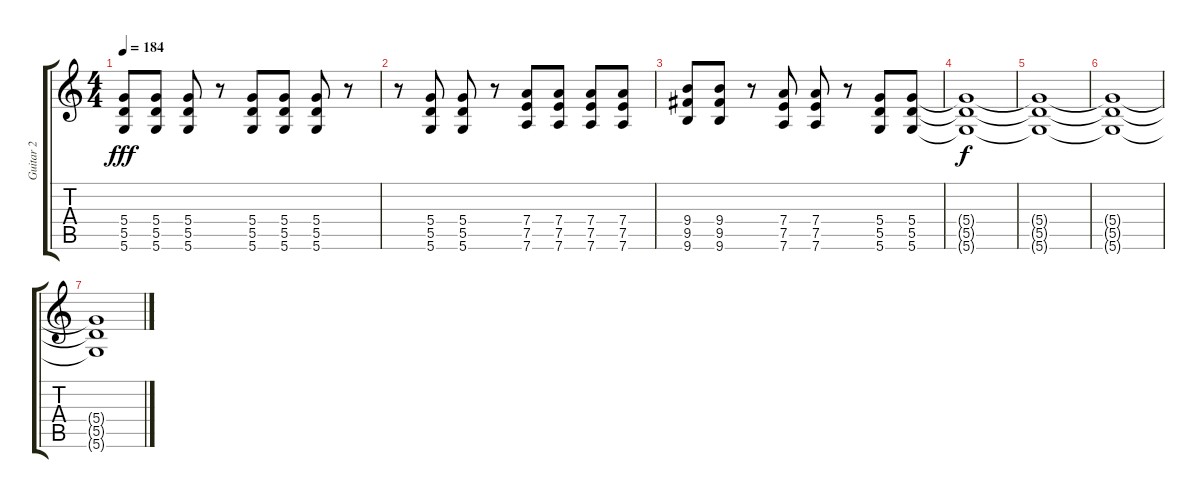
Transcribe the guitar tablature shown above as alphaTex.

\track ("Guitar 2" "Guitar 2") {instrument electricguitarclean}
\staff {score tabs}
\tuning (E4 B3 G3 D3 A2 D2) {hide}
\ts (4 4)
\tempo 184
\clef g2
\ks c
(5.4 5.5 5.6).8{dy fff} (5.4 5.5 5.6).8 (5.4 5.5 5.6).8 r.8 (5.4 5.5 5.6).8 (5.4 5.5 5.6).8 (5.4 5.5 5.6).8 r.8 |
r.8 (5.4 5.5 5.6).8 (5.4 5.5 5.6).8 r.8 (7.4 7.5 7.6).8 (7.4 7.5 7.6).8 (7.4 7.5 7.6).8 (7.4 7.5 7.6).8 |
(9.4 9.5 9.6).8 (9.4 9.5 9.6).8 r.8 (7.4 7.5 7.6).8 (7.4 7.5 7.6).8 r.8 (5.4 5.5 5.6).8 (5.4 5.5 5.6).8 |
(5.4{t} 5.5{t} 5.6{t}).1{dy f volume 4} |
(5.4{t} 5.5{t} 5.6{t}).1 |
(5.4{t} 5.5{t} 5.6{t}).1 |
(5.4{t} 5.5{t} 5.6{t}).1{volume 0}
